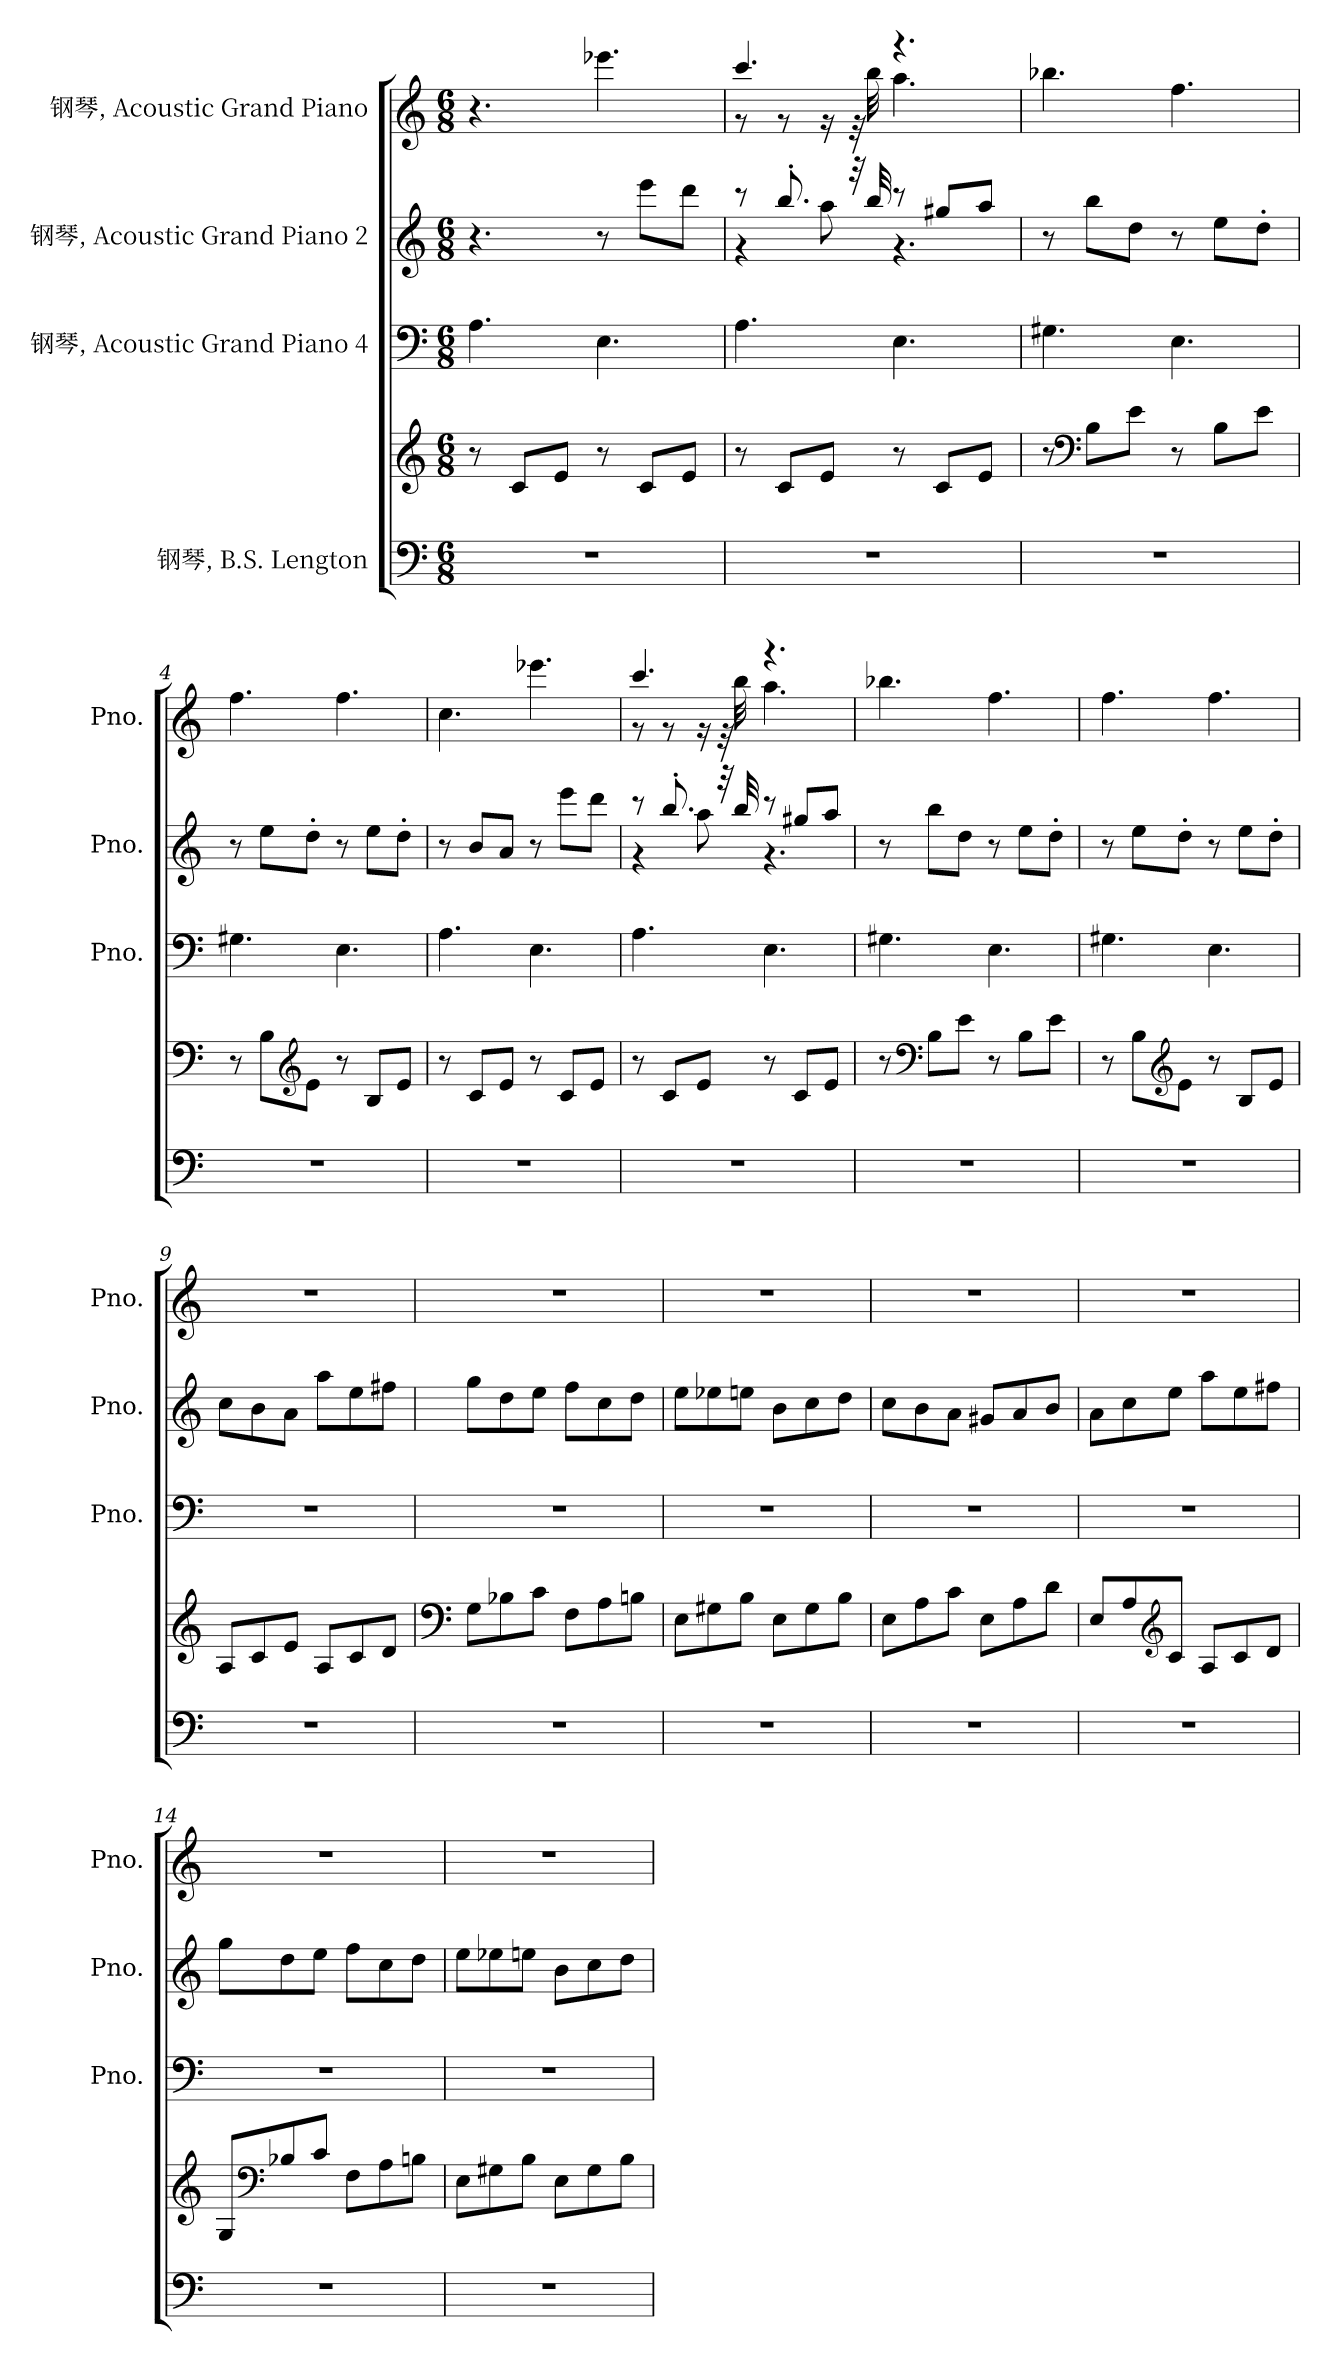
**kern	**kern	**kern	**kern	**kern
*part4	*part4	*part3	*part2	*part1
*staff5	*staff4	*staff3	*staff2	*staff1
*I"钢琴, B.S. Lengton	*	*I"钢琴, Acoustic Grand Piano 4	*I"钢琴, Acoustic Grand Piano 2	*I"钢琴, Acoustic Grand Piano
*	*	*I'Pno.	*I'Pno.	*I'Pno.
*clefF4	*clefG2	*clefF4	*clefG2	*clefG2
*k[]	*k[]	*k[]	*k[]	*k[]
*M6/8	*M6/8	*M6/8	*M6/8	*M6/8
*MM228	*MM228	*MM228	*MM228	*MM228
=1	=1	=1	=1	=1
2.r	8r	4.A\	4.r	4.r
.	8c/L	.	.	.
.	8e/J	.	.	.
.	8r	4.E\	8r	4.eee-X\
.	8c/L	.	8eee\L	.
.	8e/J	.	8ddd\J	.
=2	=2	=2	=2	=2
*	*	*	*^	*^
2.r	8r	4.A\	8r	4r	4.ccc/	8r
.	8c/L	.	8.bb'/	.	.	8r
.	8e/J	.	.	8aa\	.	16r
.	.	.	32r	.	.	32r
.	.	.	32bb/	.	.	32bb\
.	8r	4.E\	8r	4.r	4.r	4.aa\
.	8c/L	.	8gg#X/L	.	.	.
.	8e/J	.	8aa/J	.	.	.
*	*	*	*v	*v	*	*
*	*	*	*	*v	*v
=3	=3	=3	=3	=3
2.r	8r	4.G#X\	8r	4.bb-X\
*	*clefF4	*	*	*
.	8B\L	.	8bb\L	.
.	8e\J	.	8dd\J	.
.	8r	4.E\	8r	4.ff\
.	8B\L	.	8ee\L	.
.	8e\J	.	8dd'\J	.
!!LO:LB:g=z
=4	=4	=4	=4	=4
2.r	8r	4.G#X\	8r	4.ff\
.	8B\L	.	8ee\L	.
*	*clefG2	*	*	*
.	8e\J	.	8dd'\J	.
.	8r	4.E\	8r	4.ff\
.	8B/L	.	8ee\L	.
.	8e/J	.	8dd'\J	.
=5	=5	=5	=5	=5
2.r	8r	4.A\	8r	4.cc\
.	8c/L	.	8b/L	.
.	8e/J	.	8a/J	.
.	8r	4.E\	8r	4.eee-X\
.	8c/L	.	8eee\L	.
.	8e/J	.	8ddd\J	.
=6	=6	=6	=6	=6
*	*	*	*^	*^
2.r	8r	4.A\	8r	4r	4.ccc/	8r
.	8c/L	.	8.bb'/	.	.	8r
.	8e/J	.	.	8aa\	.	16r
.	.	.	32r	.	.	32r
.	.	.	32bb/	.	.	32bb\
.	8r	4.E\	8r	4.r	4.r	4.aa\
.	8c/L	.	8gg#X/L	.	.	.
.	8e/J	.	8aa/J	.	.	.
*	*	*	*v	*v	*	*
*	*	*	*	*v	*v
=7	=7	=7	=7	=7
2.r	8r	4.G#X\	8r	4.bb-X\
*	*clefF4	*	*	*
.	8B\L	.	8bb\L	.
.	8e\J	.	8dd\J	.
.	8r	4.E\	8r	4.ff\
.	8B\L	.	8ee\L	.
.	8e\J	.	8dd'\J	.
=8	=8	=8	=8	=8
2.r	8r	4.G#X\	8r	4.ff\
.	8B\L	.	8ee\L	.
*	*clefG2	*	*	*
.	8e\J	.	8dd'\J	.
.	8r	4.E\	8r	4.ff\
.	8B/L	.	8ee\L	.
.	8e/J	.	8dd'\J	.
!!LO:PB:g=z
=9	=9	=9	=9	=9
2.r	8A/L	2.r	8cc\L	2.r
.	8c/	.	8b\	.
.	8e/J	.	8a\J	.
.	8A/L	.	8aa\L	.
.	8c/	.	8ee\	.
.	8d/J	.	8ff#X\J	.
=10	=10	=10	=10	=10
*	*clefF4	*	*	*
2.r	8G\L	2.r	8gg\L	2.r
.	8B-X\	.	8dd\	.
.	8c\J	.	8ee\J	.
.	8F\L	.	8ff\L	.
.	8A\	.	8cc\	.
.	8Bn\J	.	8dd\J	.
=11	=11	=11	=11	=11
2.r	8E\L	2.r	8ee\L	2.r
.	8G#X\	.	8ee-X\	.
.	8B\J	.	8een\J	.
.	8E\L	.	8b\L	.
.	8G#\	.	8cc\	.
.	8B\J	.	8dd\J	.
=12	=12	=12	=12	=12
2.r	8E\L	2.r	8cc\L	2.r
.	8A\	.	8b\	.
.	8c\J	.	8a\J	.
.	8E\L	.	8g#X/L	.
.	8A\	.	8a/	.
.	8d\J	.	8b/J	.
=13	=13	=13	=13	=13
2.r	8E/L	2.r	8a\L	2.r
.	8A/	.	8cc\	.
*	*clefG2	*	*	*
.	8c/J	.	8ee\J	.
.	8A/L	.	8aa\L	.
.	8c/	.	8ee\	.
.	8d/J	.	8ff#X\J	.
!!LO:LB:g=z
=14	=14	=14	=14	=14
2.r	8G/L	2.r	8gg\L	2.r
*	*clefF4	*	*	*
.	8B-X/	.	8dd\	.
.	8c/J	.	8ee\J	.
.	8F\L	.	8ff\L	.
.	8A\	.	8cc\	.
.	8Bn\J	.	8dd\J	.
=15	=15	=15	=15	=15
2.r	8E\L	2.r	8ee\L	2.r
.	8G#X\	.	8ee-X\	.
.	8B\J	.	8een\J	.
.	8E\L	.	8b\L	.
.	8G#\	.	8cc\	.
.	8B\J	.	8dd\J	.
=	=	=	=	=
*-	*-	*-	*-	*-
